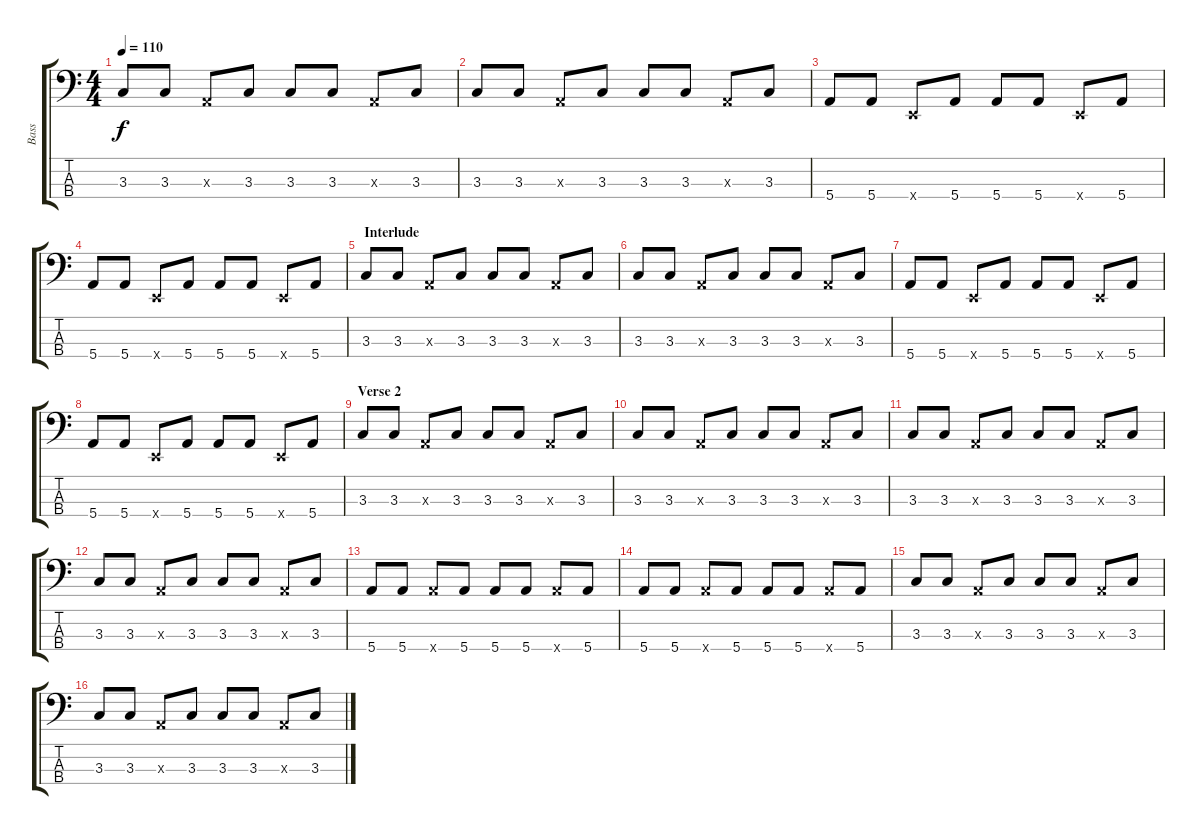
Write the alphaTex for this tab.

\track ("Bass" "Bass") {instrument electricbassfinger}
\staff {score tabs}
\tuning (G2 D2 A1 E1) {hide}
\ts (4 4)
\tempo 110
\clef f4
\ks c
3.3.8{dy f} 3.3.8 0.3{x}.8 3.3.8 3.3.8 3.3.8 0.3{x}.8 3.3.8 |
3.3.8 3.3.8 0.3{x}.8 3.3.8 3.3.8 3.3.8 0.3{x}.8 3.3.8 |
5.4.8 5.4.8 0.4{x}.8 5.4.8 5.4.8 5.4.8 0.4{x}.8 5.4.8 |
5.4.8 5.4.8 0.4{x}.8 5.4.8 5.4.8 5.4.8 0.4{x}.8 5.4.8 |
\section ("" " Interlude")
3.3.8 3.3.8 0.3{x}.8 3.3.8 3.3.8 3.3.8 0.3{x}.8 3.3.8 |
3.3.8 3.3.8 0.3{x}.8 3.3.8 3.3.8 3.3.8 0.3{x}.8 3.3.8 |
5.4.8 5.4.8 0.4{x}.8 5.4.8 5.4.8 5.4.8 0.4{x}.8 5.4.8 |
5.4.8 5.4.8 0.4{x}.8 5.4.8 5.4.8 5.4.8 0.4{x}.8 5.4.8 |
\section ("" "Verse 2")
3.3.8 3.3.8 0.3{x}.8 3.3.8 3.3.8 3.3.8 0.3{x}.8 3.3.8 |
3.3.8 3.3.8 0.3{x}.8 3.3.8 3.3.8 3.3.8 0.3{x}.8 3.3.8 |
3.3.8 3.3.8 0.3{x}.8 3.3.8 3.3.8 3.3.8 0.3{x}.8 3.3.8 |
3.3.8 3.3.8 0.3{x}.8 3.3.8 3.3.8 3.3.8 0.3{x}.8 3.3.8 |
5.4.8 5.4.8 5.4{x}.8 5.4.8 5.4.8 5.4.8 5.4{x}.8 5.4.8 |
5.4.8 5.4.8 5.4{x}.8 5.4.8 5.4.8 5.4.8 5.4{x}.8 5.4.8 |
3.3.8 3.3.8 0.3{x}.8 3.3.8 3.3.8 3.3.8 0.3{x}.8 3.3.8 |
3.3.8 3.3.8 0.3{x}.8 3.3.8 3.3.8 3.3.8 0.3{x}.8 3.3.8
